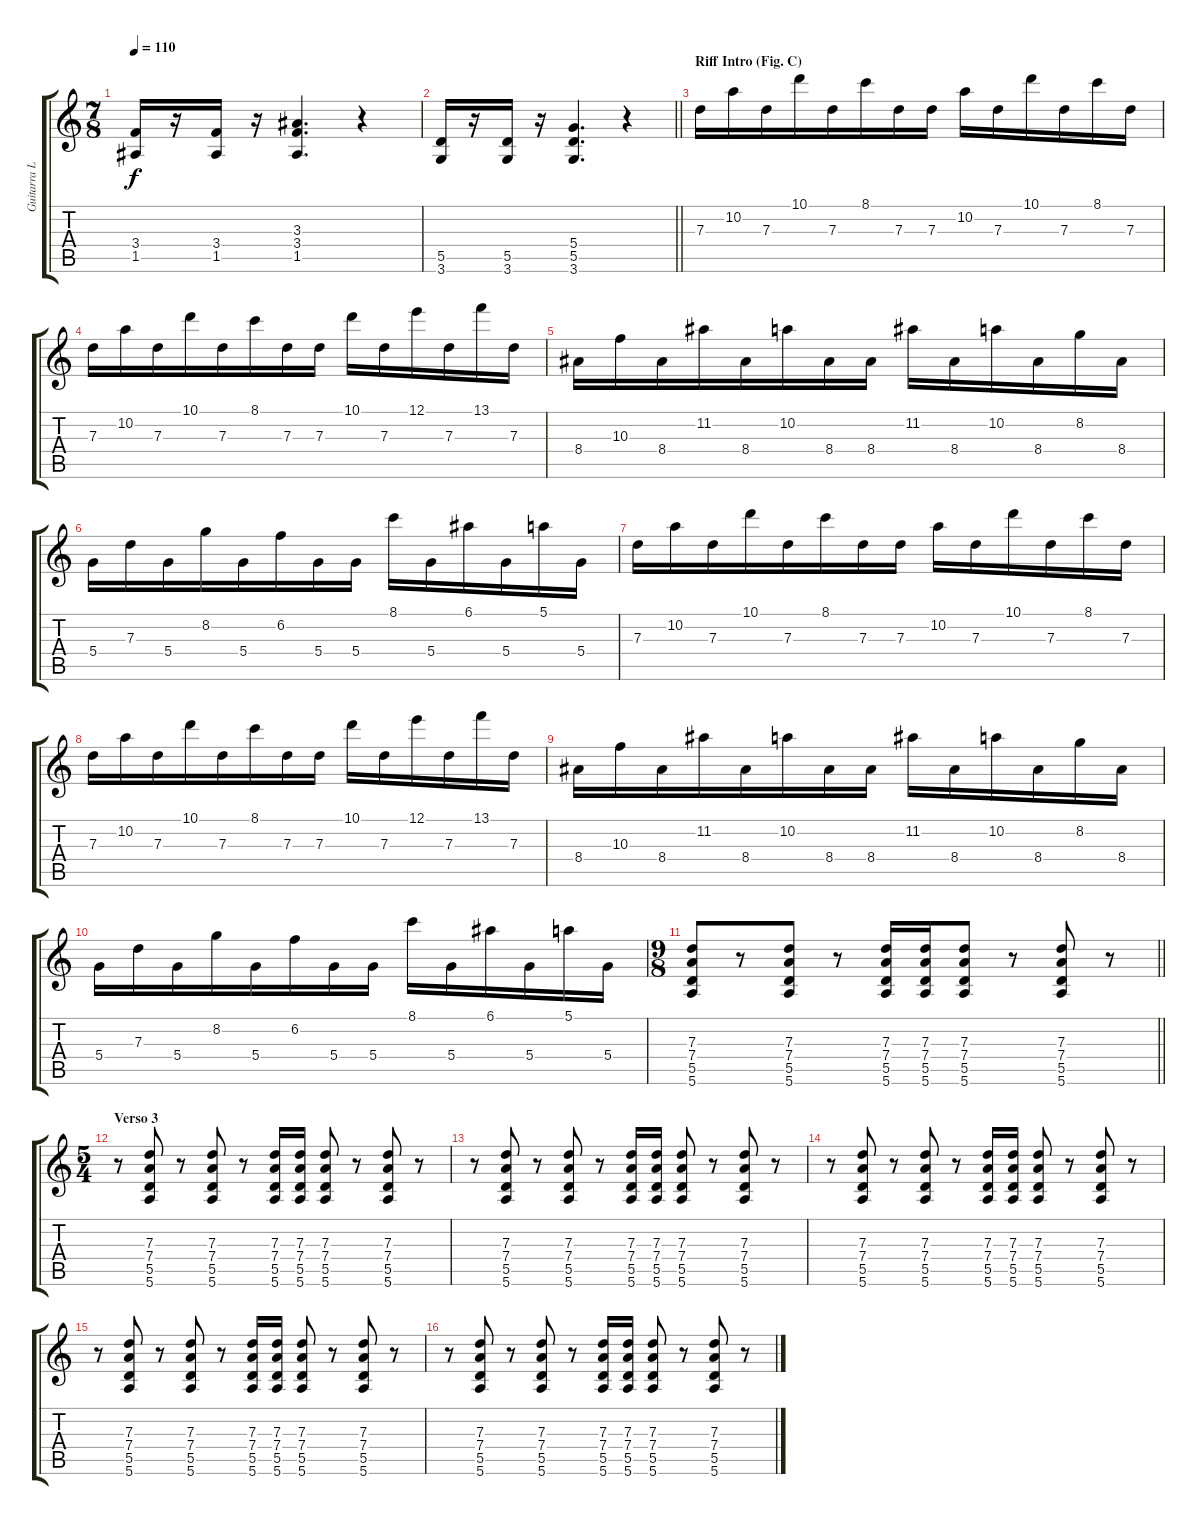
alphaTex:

\track ("Guitarra Ld. " "Guitarra L") {instrument distortionguitar}
\staff {score tabs}
\tuning (E4 B3 G3 D3 A2 E2) {hide}
\ts (7 8)
\tempo 110
\clef g2
\ks c
(3.4 1.5).16{dy f} r.16 (3.4 1.5).16 r.16 (3.3 3.4 1.5).4{d} r.4 |
\barLineRight lightlight
(5.5 3.6).16 r.16 (5.5 3.6).16 r.16 (5.4 5.5 3.6).4{d} r.4 |
\section ("" "Riff Intro (Fig. C)")
7.3.16 10.2.16 7.3.16 10.1.16 7.3.16 8.1.16 7.3.16 7.3.16 10.2.16 7.3.16 10.1.16 7.3.16 8.1.16 7.3.16 |
7.3.16 10.2.16 7.3.16 10.1.16 7.3.16 8.1.16 7.3.16 7.3.16 10.1.16 7.3.16 12.1.16 7.3.16 13.1.16 7.3.16 |
8.4.16 10.3.16 8.4.16 11.2.16 8.4.16 10.2.16 8.4.16 8.4.16 11.2.16 8.4.16 10.2.16 8.4.16 8.2.16 8.4.16 |
5.4.16 7.3.16 5.4.16 8.2.16 5.4.16 6.2.16 5.4.16 5.4.16 8.1.16 5.4.16 6.1.16 5.4.16 5.1.16 5.4.16 |
7.3.16 10.2.16 7.3.16 10.1.16 7.3.16 8.1.16 7.3.16 7.3.16 10.2.16 7.3.16 10.1.16 7.3.16 8.1.16 7.3.16 |
7.3.16 10.2.16 7.3.16 10.1.16 7.3.16 8.1.16 7.3.16 7.3.16 10.1.16 7.3.16 12.1.16 7.3.16 13.1.16 7.3.16 |
8.4.16 10.3.16 8.4.16 11.2.16 8.4.16 10.2.16 8.4.16 8.4.16 11.2.16 8.4.16 10.2.16 8.4.16 8.2.16 8.4.16 |
5.4.16 7.3.16 5.4.16 8.2.16 5.4.16 6.2.16 5.4.16 5.4.16 8.1.16 5.4.16 6.1.16 5.4.16 5.1.16 5.4.16 |
\ts (9 8)
\barLineRight lightlight
(7.3 7.4 5.5 5.6).8 r.8 (7.3 7.4 5.5 5.6).8 r.8 (7.3 7.4 5.5 5.6).16 (7.3 7.4 5.5 5.6).16 (7.3 7.4 5.5 5.6).8 r.8 (7.3 7.4 5.5 5.6).8 r.8 |
\ts (5 4)
\section ("" "Verso 3")
r.8 (7.3 7.4 5.5 5.6).8 r.8 (7.3 7.4 5.5 5.6).8 r.8 (7.3 7.4 5.5 5.6).16 (7.3 7.4 5.5 5.6).16 (7.3 7.4 5.5 5.6).8 r.8 (7.3 7.4 5.5 5.6).8 r.8 |
r.8 (7.3 7.4 5.5 5.6).8 r.8 (7.3 7.4 5.5 5.6).8 r.8 (7.3 7.4 5.5 5.6).16 (7.3 7.4 5.5 5.6).16 (7.3 7.4 5.5 5.6).8 r.8 (7.3 7.4 5.5 5.6).8 r.8 |
r.8 (7.3 7.4 5.5 5.6).8 r.8 (7.3 7.4 5.5 5.6).8 r.8 (7.3 7.4 5.5 5.6).16 (7.3 7.4 5.5 5.6).16 (7.3 7.4 5.5 5.6).8 r.8 (7.3 7.4 5.5 5.6).8 r.8 |
r.8 (7.3 7.4 5.5 5.6).8 r.8 (7.3 7.4 5.5 5.6).8 r.8 (7.3 7.4 5.5 5.6).16 (7.3 7.4 5.5 5.6).16 (7.3 7.4 5.5 5.6).8 r.8 (7.3 7.4 5.5 5.6).8 r.8 |
r.8 (7.3 7.4 5.5 5.6).8 r.8 (7.3 7.4 5.5 5.6).8 r.8 (7.3 7.4 5.5 5.6).16 (7.3 7.4 5.5 5.6).16 (7.3 7.4 5.5 5.6).8 r.8 (7.3 7.4 5.5 5.6).8 r.8
